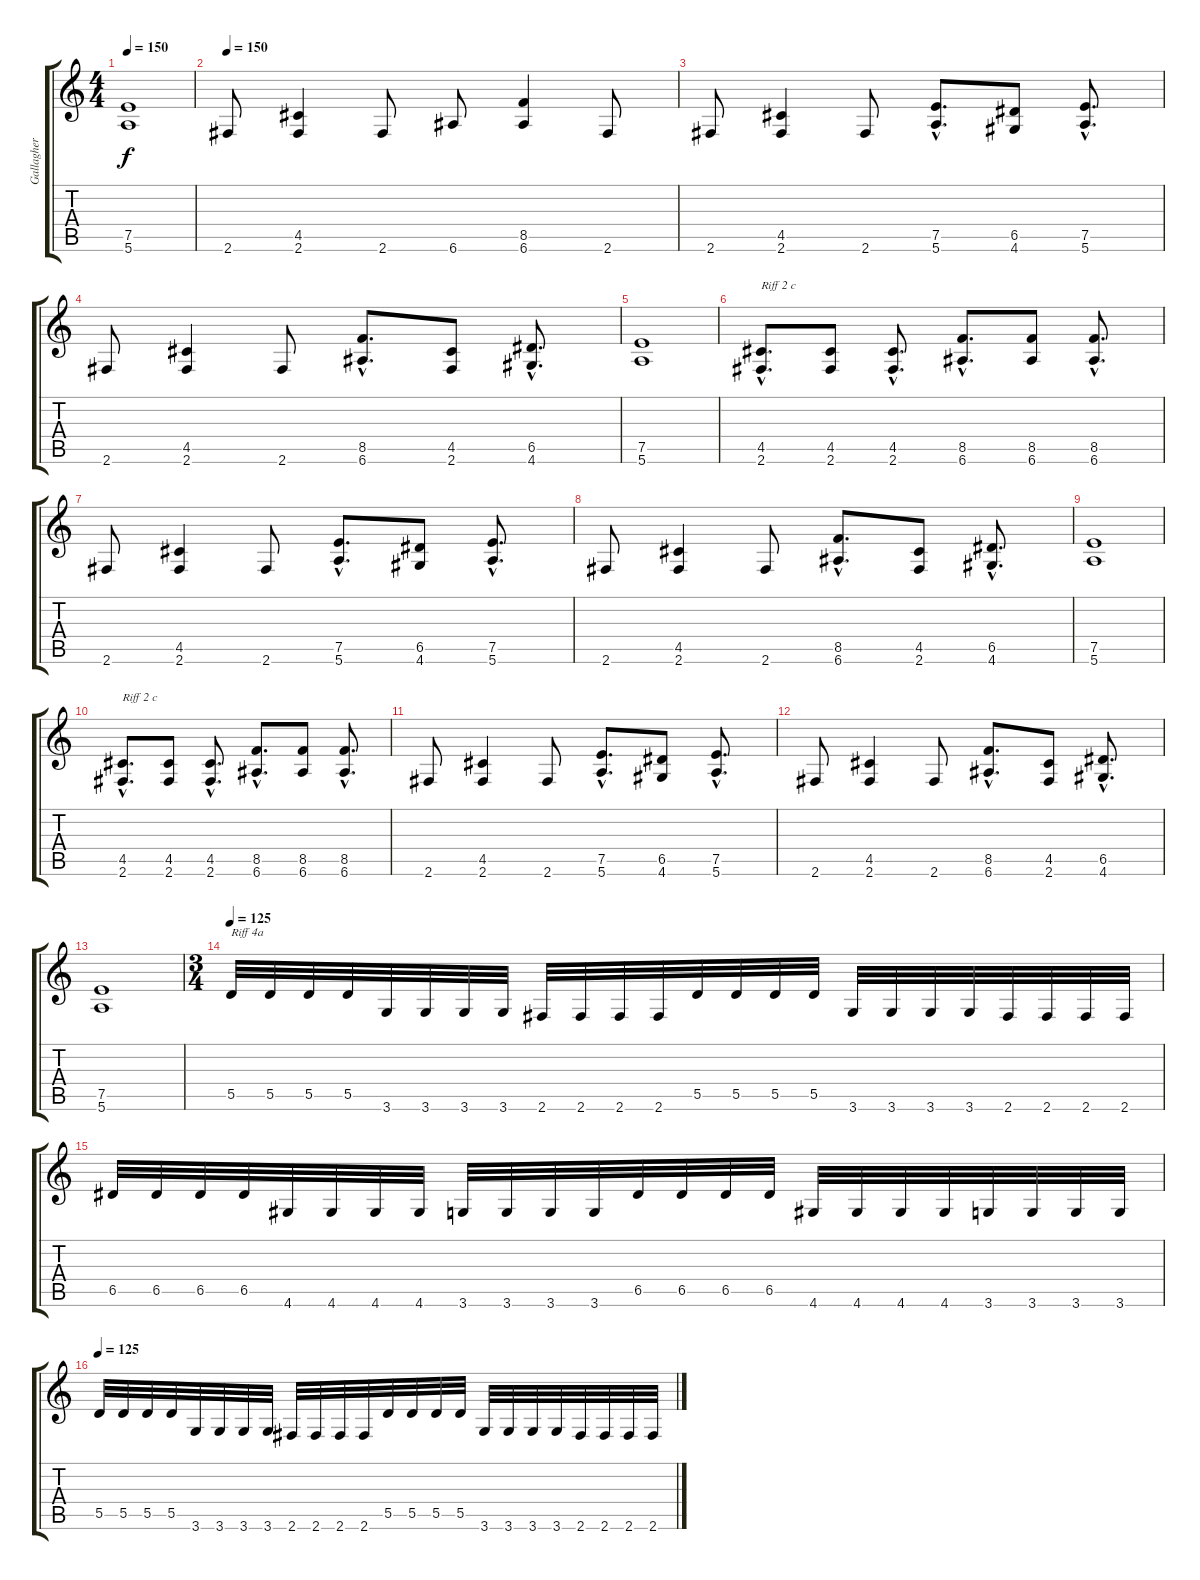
\track ("Gallagher (Guitar)" "Gallagher ") {instrument distortionguitar}
\staff {score tabs}
\tuning (E4 B3 G3 D3 A2 E2) {hide}
\ts (4 4)
\tempo 150
\clef g2
\ks c
(7.5 5.6).1{dy f} |
\tempo 150
2.6.8 (4.5 2.6).4 2.6.8 6.6.8 (8.5 6.6).4 2.6.8 |
2.6.8 (4.5 2.6).4 2.6.8 (7.5{hac} 5.6{hac}).8{d} (6.5 4.6).8 (7.5{hac} 5.6{hac}).8{d} |
2.6.8 (4.5 2.6).4 2.6.8 (8.5{hac} 6.6{hac}).8{d} (4.5 2.6).8 (6.5{hac} 4.6{hac}).8{d} |
(7.5 5.6).1 |
(4.5{hac} 2.6{hac}).8{d txt "Riff 2 c"} (4.5 2.6).8 (4.5{hac} 2.6{hac}).8{d} (8.5{hac} 6.6{hac}).8{d} (8.5 6.6).8 (8.5{hac} 6.6{hac}).8{d} |
2.6.8 (4.5 2.6).4 2.6.8 (7.5{hac} 5.6{hac}).8{d} (6.5 4.6).8 (7.5{hac} 5.6{hac}).8{d} |
2.6.8 (4.5 2.6).4 2.6.8 (8.5{hac} 6.6{hac}).8{d} (4.5 2.6).8 (6.5{hac} 4.6{hac}).8{d} |
(7.5 5.6).1 |
(4.5{hac} 2.6{hac}).8{d txt "Riff 2 c"} (4.5 2.6).8 (4.5{hac} 2.6{hac}).8{d} (8.5{hac} 6.6{hac}).8{d} (8.5 6.6).8 (8.5{hac} 6.6{hac}).8{d} |
2.6.8 (4.5 2.6).4 2.6.8 (7.5{hac} 5.6{hac}).8{d} (6.5 4.6).8 (7.5{hac} 5.6{hac}).8{d} |
2.6.8 (4.5 2.6).4 2.6.8 (8.5{hac} 6.6{hac}).8{d} (4.5 2.6).8 (6.5{hac} 4.6{hac}).8{d} |
(7.5 5.6).1 |
\ts (3 4)
\tempo 125
5.5.32{txt "Riff 4a"} 5.5.32 5.5.32 5.5.32 3.6.32 3.6.32 3.6.32 3.6.32 2.6.32 2.6.32 2.6.32 2.6.32 5.5.32 5.5.32 5.5.32 5.5.32 3.6.32 3.6.32 3.6.32 3.6.32 2.6.32 2.6.32 2.6.32 2.6.32 |
6.5.32 6.5.32 6.5.32 6.5.32 4.6.32 4.6.32 4.6.32 4.6.32 3.6.32 3.6.32 3.6.32 3.6.32 6.5.32 6.5.32 6.5.32 6.5.32 4.6.32 4.6.32 4.6.32 4.6.32 3.6.32 3.6.32 3.6.32 3.6.32 |
\tempo 125
5.5.32 5.5.32 5.5.32 5.5.32 3.6.32 3.6.32 3.6.32 3.6.32 2.6.32 2.6.32 2.6.32 2.6.32 5.5.32 5.5.32 5.5.32 5.5.32 3.6.32 3.6.32 3.6.32 3.6.32 2.6.32 2.6.32 2.6.32 2.6.32
